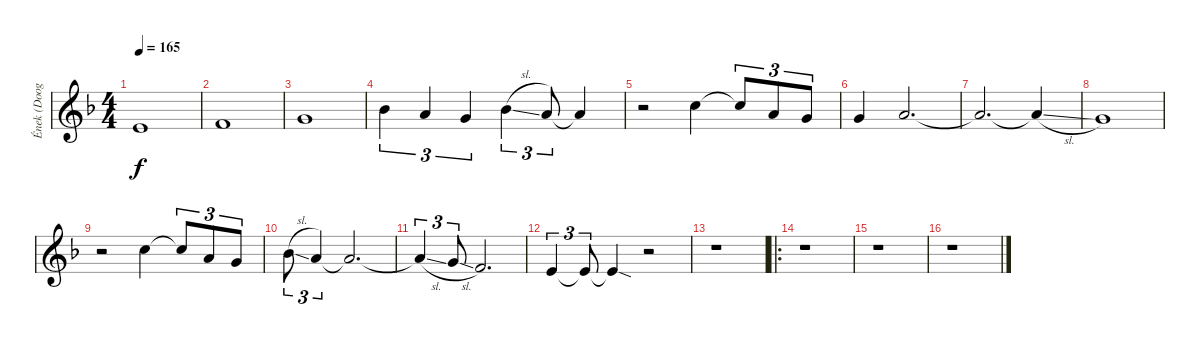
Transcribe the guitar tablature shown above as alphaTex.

\track ("Ének (Doogie White)" "Ének (Doog") {instrument tenorsax}
\staff {score}
\tuning (E4 B3 G3 D3 A2 E2) {hide}
\ts (4 4)
\tempo 165
\clef g2
\ks f
0.1.1{dy f} |
1.1.1 |
3.1.1 |
6.1.4{tu (3 2)} 5.1.4{tu (3 2)} 3.1.4{tu (3 2)} 6.1{sl}.4{tu (3 2)} 5.1.8{tu (3 2)} 5.1{t}.4 |
r.2 8.1.4 8.1{t}.8{tu (3 2)} 5.1.8{tu (3 2)} 3.1.8{tu (3 2)} |
3.1.4 5.1.2{d} |
5.1{t}.2{d} 5.1{sl t}.4 |
3.1.1 |
r.2 8.1.4 8.1{t}.8{tu (3 2)} 5.1.8{tu (3 2)} 3.1.8{tu (3 2)} |
6.1{sl}.8{tu (3 2)} 5.1.4{tu (3 2)} 5.1{t}.2{d} |
5.1{sl t}.4{tu (3 2)} 3.1{sl}.8{tu (3 2)} 1.1.2{d} |
0.1.4{tu (3 2)} 0.1{t}.8{tu (3 2)} 0.1{sod t}.4 r.2 |
r.1 |
\ro
r.1 |
r.1 |
r.1
